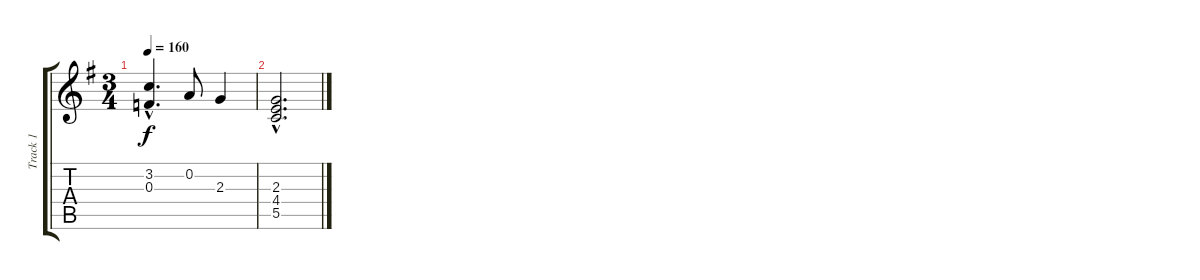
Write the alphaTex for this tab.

\track ("Track 1" "Track 1") {instrument acousticguitarsteel}
\staff {score tabs}
\tuning (D4 A3 F3 C3 G2 D2) {hide}
\ts (3 4)
\tempo 160
\clef g2
\ks g
(3.2{hac} 0.3{hac}).4{d dy f} 0.2.8 2.3.4 |
(2.3{hac} 4.4{hac} 5.5{hac}).2{d}
